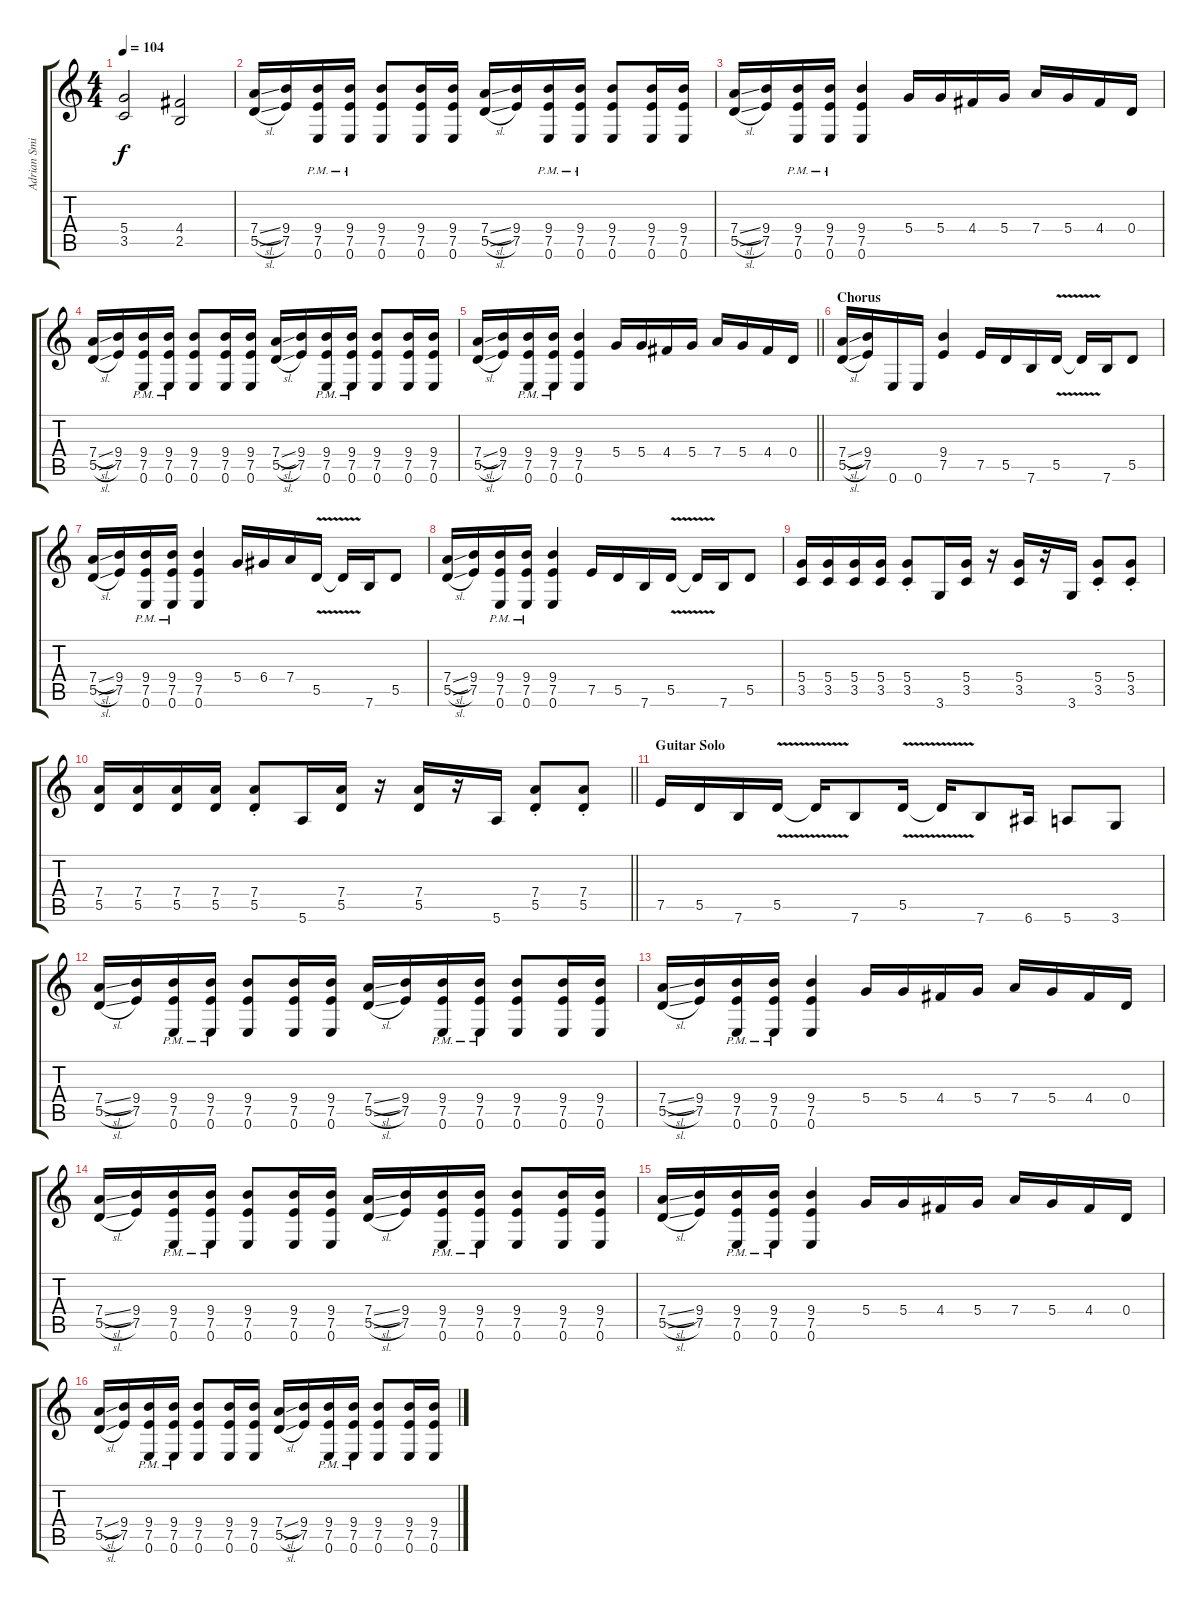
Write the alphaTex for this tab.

\track ("Adrian Smith" "Adrian Smi") {instrument distortionguitar}
\staff {score tabs}
\tuning (E4 B3 G3 D3 A2 E2) {hide}
\ts (4 4)
\tempo 104
\clef g2
\ks c
(5.4 3.5).2{dy f} (4.4 2.5).2 |
(7.4{sl} 5.5{sl}).16 (9.4 7.5).16 (9.4{pm} 7.5{pm} 0.6{pm}).16 (9.4{pm} 7.5{pm} 0.6{pm}).16 (9.4 7.5 0.6).8 (9.4 7.5 0.6).16 (9.4 7.5 0.6).16 (7.4{sl} 5.5{sl}).16 (9.4 7.5).16 (9.4{pm} 7.5{pm} 0.6{pm}).16 (9.4{pm} 7.5{pm} 0.6{pm}).16 (9.4 7.5 0.6).8 (9.4 7.5 0.6).16 (9.4 7.5 0.6).16 |
(7.4{sl} 5.5{sl}).16 (9.4 7.5).16 (9.4{pm} 7.5{pm} 0.6{pm}).16 (9.4{pm} 7.5{pm} 0.6{pm}).16 (9.4 7.5 0.6).4 5.4.16 5.4.16 4.4.16 5.4.16 7.4.16 5.4.16 4.4.16 0.4.16 |
(7.4{sl} 5.5{sl}).16 (9.4 7.5).16 (9.4{pm} 7.5{pm} 0.6{pm}).16 (9.4{pm} 7.5{pm} 0.6{pm}).16 (9.4 7.5 0.6).8 (9.4 7.5 0.6).16 (9.4 7.5 0.6).16 (7.4{sl} 5.5{sl}).16 (9.4 7.5).16 (9.4{pm} 7.5{pm} 0.6{pm}).16 (9.4{pm} 7.5{pm} 0.6{pm}).16 (9.4 7.5 0.6).8 (9.4 7.5 0.6).16 (9.4 7.5 0.6).16 |
\barLineRight lightlight
(7.4{sl} 5.5{sl}).16 (9.4 7.5).16 (9.4{pm} 7.5{pm} 0.6{pm}).16 (9.4{pm} 7.5{pm} 0.6{pm}).16 (9.4 7.5 0.6).4 5.4.16 5.4.16 4.4.16 5.4.16 7.4.16 5.4.16 4.4.16 0.4.16 |
\section ("" "Chorus")
(7.4{sl} 5.5{sl}).16 (9.4 7.5).16 0.6.16 0.6.16 (9.4 7.5).4 7.5.16 5.5.16 7.6.16 5.5{v}.16 5.5{t}.16 7.6.16 5.5.8 |
(7.4{sl} 5.5{sl}).16 (9.4 7.5).16 (9.4{pm} 7.5{pm} 0.6{pm}).16 (9.4{pm} 7.5{pm} 0.6{pm}).16 (9.4 7.5 0.6).4 5.4.16 6.4.16 7.4.16 5.5{v}.16 5.5{t}.16 7.6.16 5.5.8 |
(7.4{sl} 5.5{sl}).16 (9.4 7.5).16 (9.4{pm} 7.5{pm} 0.6{pm}).16 (9.4{pm} 7.5{pm} 0.6{pm}).16 (9.4 7.5 0.6).4 7.5.16 5.5.16 7.6.16 5.5{v}.16 5.5{t}.16 7.6.16 5.5.8 |
(5.4 3.5).16 (5.4 3.5).16 (5.4 3.5).16 (5.4 3.5).16 (5.4{st} 3.5{st}).8 3.6.16 (5.4 3.5).16 r.16 (5.4 3.5).16 r.16 3.6.16 (5.4{st} 3.5{st}).8 (5.4{st} 3.5{st}).8 |
\barLineRight lightlight
(7.4 5.5).16 (7.4 5.5).16 (7.4 5.5).16 (7.4 5.5).16 (7.4{st} 5.5{st}).8 5.6.16 (7.4 5.5).16 r.16 (7.4 5.5).16 r.16 5.6.16 (7.4{st} 5.5{st}).8 (7.4{st} 5.5{st}).8 |
\section ("" "Guitar Solo")
7.5.16 5.5.16 7.6.16 5.5{v}.16 5.5{t}.16 7.6.8 5.5{v}.16 5.5{t}.16 7.6.8 6.6.16 5.6.8 3.6.8 |
(7.4{sl} 5.5{sl}).16 (9.4 7.5).16 (9.4{pm} 7.5{pm} 0.6{pm}).16 (9.4{pm} 7.5{pm} 0.6{pm}).16 (9.4 7.5 0.6).8 (9.4 7.5 0.6).16 (9.4 7.5 0.6).16 (7.4{sl} 5.5{sl}).16 (9.4 7.5).16 (9.4{pm} 7.5{pm} 0.6{pm}).16 (9.4{pm} 7.5{pm} 0.6{pm}).16 (9.4 7.5 0.6).8 (9.4 7.5 0.6).16 (9.4 7.5 0.6).16 |
(7.4{sl} 5.5{sl}).16 (9.4 7.5).16 (9.4{pm} 7.5{pm} 0.6{pm}).16 (9.4{pm} 7.5{pm} 0.6{pm}).16 (9.4 7.5 0.6).4 5.4.16 5.4.16 4.4.16 5.4.16 7.4.16 5.4.16 4.4.16 0.4.16 |
(7.4{sl} 5.5{sl}).16 (9.4 7.5).16 (9.4{pm} 7.5{pm} 0.6{pm}).16 (9.4{pm} 7.5{pm} 0.6{pm}).16 (9.4 7.5 0.6).8 (9.4 7.5 0.6).16 (9.4 7.5 0.6).16 (7.4{sl} 5.5{sl}).16 (9.4 7.5).16 (9.4{pm} 7.5{pm} 0.6{pm}).16 (9.4{pm} 7.5{pm} 0.6{pm}).16 (9.4 7.5 0.6).8 (9.4 7.5 0.6).16 (9.4 7.5 0.6).16 |
(7.4{sl} 5.5{sl}).16 (9.4 7.5).16 (9.4{pm} 7.5{pm} 0.6{pm}).16 (9.4{pm} 7.5{pm} 0.6{pm}).16 (9.4 7.5 0.6).4 5.4.16 5.4.16 4.4.16 5.4.16 7.4.16 5.4.16 4.4.16 0.4.16 |
(7.4{sl} 5.5{sl}).16 (9.4 7.5).16 (9.4{pm} 7.5{pm} 0.6{pm}).16 (9.4{pm} 7.5{pm} 0.6{pm}).16 (9.4 7.5 0.6).8 (9.4 7.5 0.6).16 (9.4 7.5 0.6).16 (7.4{sl} 5.5{sl}).16 (9.4 7.5).16 (9.4{pm} 7.5{pm} 0.6{pm}).16 (9.4{pm} 7.5{pm} 0.6{pm}).16 (9.4 7.5 0.6).8 (9.4 7.5 0.6).16 (9.4 7.5 0.6).16
